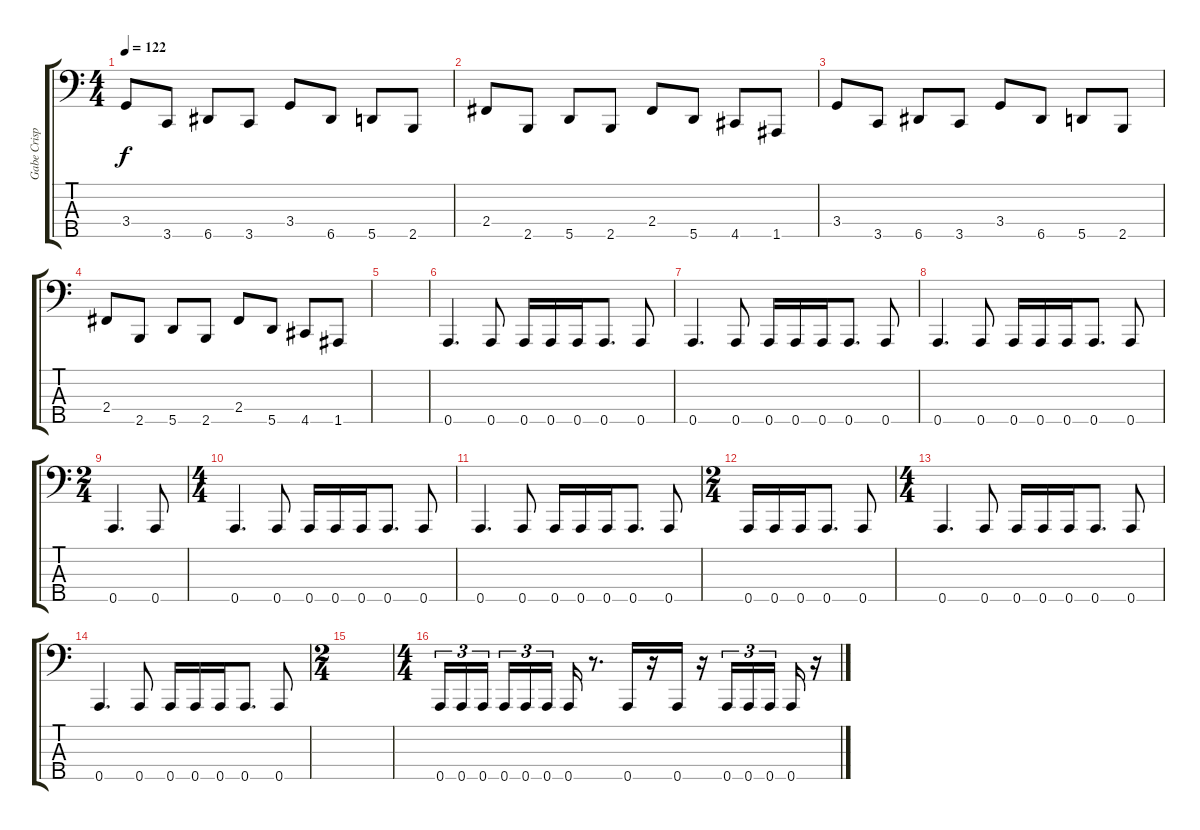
\track ("Gabe Crisp" "Gabe Crisp") {instrument electricbassfinger}
\staff {score tabs}
\tuning (G2 D2 A1 E1 A0) {hide}
\ts (4 4)
\tempo 122
\clef f4
\ks c
3.4.8{dy f} 3.5.8 6.5.8 3.5.8 3.4.8 6.5.8 5.5.8 2.5.8 |
2.4.8 2.5.8 5.5.8 2.5.8 2.4.8 5.5.8 4.5.8 1.5.8 |
3.4.8 3.5.8 6.5.8 3.5.8 3.4.8 6.5.8 5.5.8 2.5.8 |
2.4.8 2.5.8 5.5.8 2.5.8 2.4.8 5.5.8 4.5.8 1.5.8 |
|
0.5.4{d} 0.5.8 0.5.16 0.5.16 0.5.16 0.5.8{d} 0.5.8 |
0.5.4{d} 0.5.8 0.5.16 0.5.16 0.5.16 0.5.8{d} 0.5.8 |
0.5.4{d} 0.5.8 0.5.16 0.5.16 0.5.16 0.5.8{d} 0.5.8 |
\ts (2 4)
0.5.4{d} 0.5.8 |
\ts (4 4)
0.5.4{d} 0.5.8 0.5.16 0.5.16 0.5.16 0.5.8{d} 0.5.8 |
0.5.4{d} 0.5.8 0.5.16 0.5.16 0.5.16 0.5.8{d} 0.5.8 |
\ts (2 4)
0.5.16 0.5.16 0.5.16 0.5.8{d} 0.5.8 |
\ts (4 4)
0.5.4{d} 0.5.8 0.5.16 0.5.16 0.5.16 0.5.8{d} 0.5.8 |
0.5.4{d} 0.5.8 0.5.16 0.5.16 0.5.16 0.5.8{d} 0.5.8 |
\ts (2 4)
|
\ts (4 4)
0.5.16{tu (3 2)} 0.5.16{tu (3 2)} 0.5.16{tu (3 2) beam splitsecondary} 0.5.16{tu (3 2)} 0.5.16{tu (3 2)} 0.5.16{tu (3 2)} 0.5.16 r.8{d} 0.5.16 r.16 0.5.16 r.16 0.5.16{tu (3 2)} 0.5.16{tu (3 2)} 0.5.16{tu (3 2) beam splitsecondary} 0.5.16 r.16
